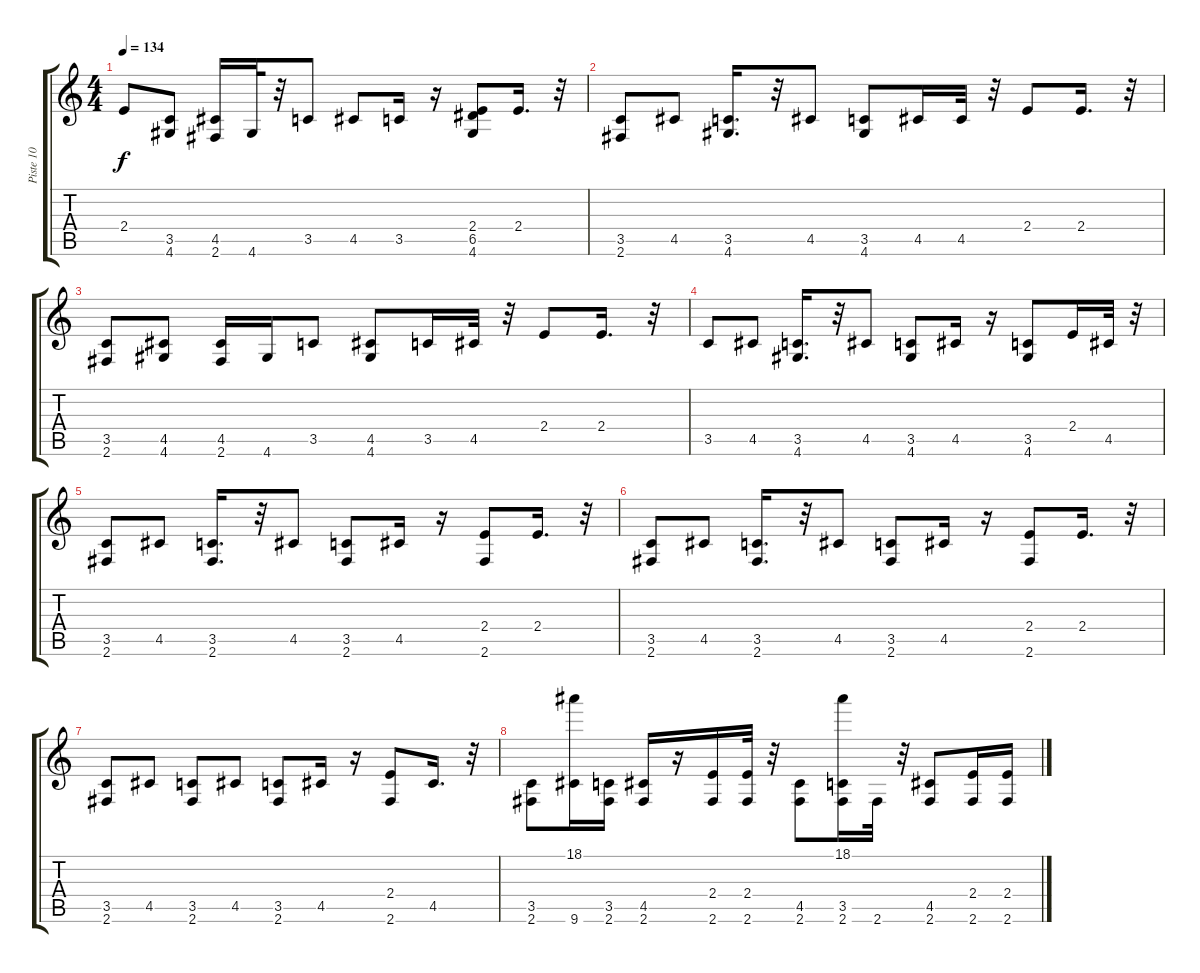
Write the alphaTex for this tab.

\track ("Piste 10" "Piste 10") {instrument acousticbass}
\staff {score tabs}
\tuning (E4 B3 G3 D3 A2 E2) {hide}
\ts (4 4)
\tempo 134
\clef g2
\ks c
2.4.8{dy f} (3.5 4.6).8 (4.5 2.6).16 4.6.32 r.32 3.5.8 4.5.8 3.5.16 r.16 (2.4 6.5 4.6).8 2.4.16{d} r.32 |
(3.5 2.6).8 4.5.8 (3.5 4.6).16{d} r.32 4.5.8 (3.5 4.6).8 4.5.16 4.5.32 r.32 2.4.8 2.4.16{d} r.32 |
(3.5 2.6).8 (4.5 4.6).8 (4.5 2.6).16 4.6.16 3.5.8 (4.5 4.6).8 3.5.16 4.5.32 r.32 2.4.8 2.4.16{d} r.32 |
3.5.8 4.5.8 (3.5 4.6).16{d} r.32 4.5.8 (3.5 4.6).8 4.5.16 r.16 (3.5 4.6).8 2.4.16 4.5.32 r.32 |
(3.5 2.6).8 4.5.8 (3.5 2.6).16{d} r.32 4.5.8 (3.5 2.6).8 4.5.16 r.16 (2.4 2.6).8 2.4.16{d} r.32 |
(3.5 2.6).8{volume 12} 4.5.8 (3.5 2.6).16{d} r.32 4.5.8 (3.5 2.6).8 4.5.16 r.16 (2.4 2.6).8 2.4.16{d} r.32 |
(3.5 2.6).8 4.5.8 (3.5 2.6).8 4.5.8 (3.5 2.6).8 4.5.16 r.16 (2.4 2.6).8 4.5.16{d} r.32 |
(3.5 2.6).8 (18.1 9.6).16 (3.5 2.6).16 (4.5 2.6).16 r.16 (2.4 2.6).16 (2.4 2.6).32 r.32 (4.5 2.6).8 (18.1 3.5 2.6).16 2.6.32 r.32 (4.5 2.6).8 (2.4 2.6).16 (2.4 2.6).16
